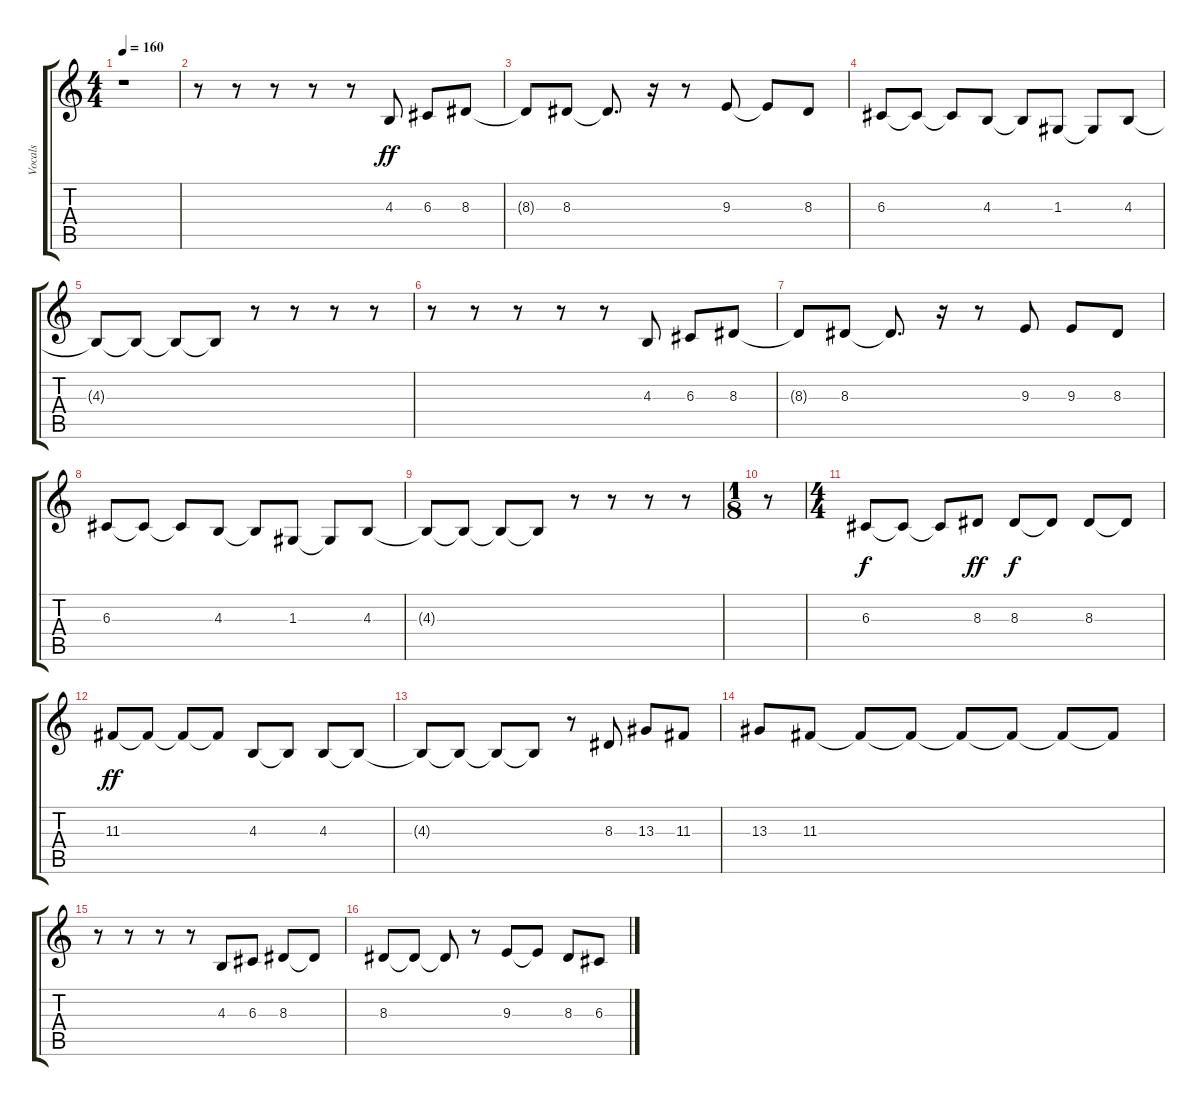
\track ("Vocals" "Vocals") {instrument lead2sawtooth}
\staff {score tabs}
\tuning (E4 B3 G3 D3 A2 E2) {hide}
\ts (4 4)
\tempo 160
\clef g2
\ks c
r.1{dy ff} |
r.8 r.8 r.8 r.8 r.8 4.3.8 6.3.8 8.3.8 |
8.3{t}.8 8.3.8 8.3{t}.8{d} r.16 r.8 9.3.8 9.3{t}.8 8.3.8 |
6.3.8 6.3{t}.8 6.3{t}.8 4.3.8 4.3{t}.8 1.3.8 1.3{t}.8 4.3.8 |
4.3{t}.8 4.3{t}.8 4.3{t}.8 4.3{t}.8 r.8 r.8 r.8 r.8 |
r.8 r.8 r.8 r.8 r.8 4.3.8 6.3.8 8.3.8 |
8.3{t}.8 8.3.8 8.3{t}.8{d} r.16 r.8 9.3.8 9.3.8 8.3.8 |
6.3.8 6.3{t}.8 6.3{t}.8 4.3.8 4.3{t}.8 1.3.8 1.3{t}.8 4.3.8 |
4.3{t}.8 4.3{t}.8 4.3{t}.8 4.3{t}.8 r.8 r.8 r.8 r.8 |
\ts (1 8)
r.8 |
\ts (4 4)
6.3.8{dy f} 6.3{t}.8 6.3{t}.8 8.3.8{dy ff} 8.3.8{dy f} 8.3{t}.8 8.3.8 8.3{t}.8 |
11.3.8{dy ff} 11.3{t}.8 11.3{t}.8 11.3{t}.8 4.3.8 4.3{t}.8 4.3.8 4.3{t}.8 |
4.3{t}.8 4.3{t}.8 4.3{t}.8 4.3{t}.8 r.8 8.3.8 13.3.8 11.3.8 |
13.3.8 11.3.8 11.3{t}.8 11.3{t}.8 11.3{t}.8 11.3{t}.8 11.3{t}.8 11.3{t}.8 |
r.8 r.8 r.8 r.8 4.3.8 6.3.8 8.3.8 8.3{t}.8 |
8.3.8 8.3{t}.8 8.3{t}.8 r.8 9.3.8 9.3{t}.8 8.3.8 6.3.8
